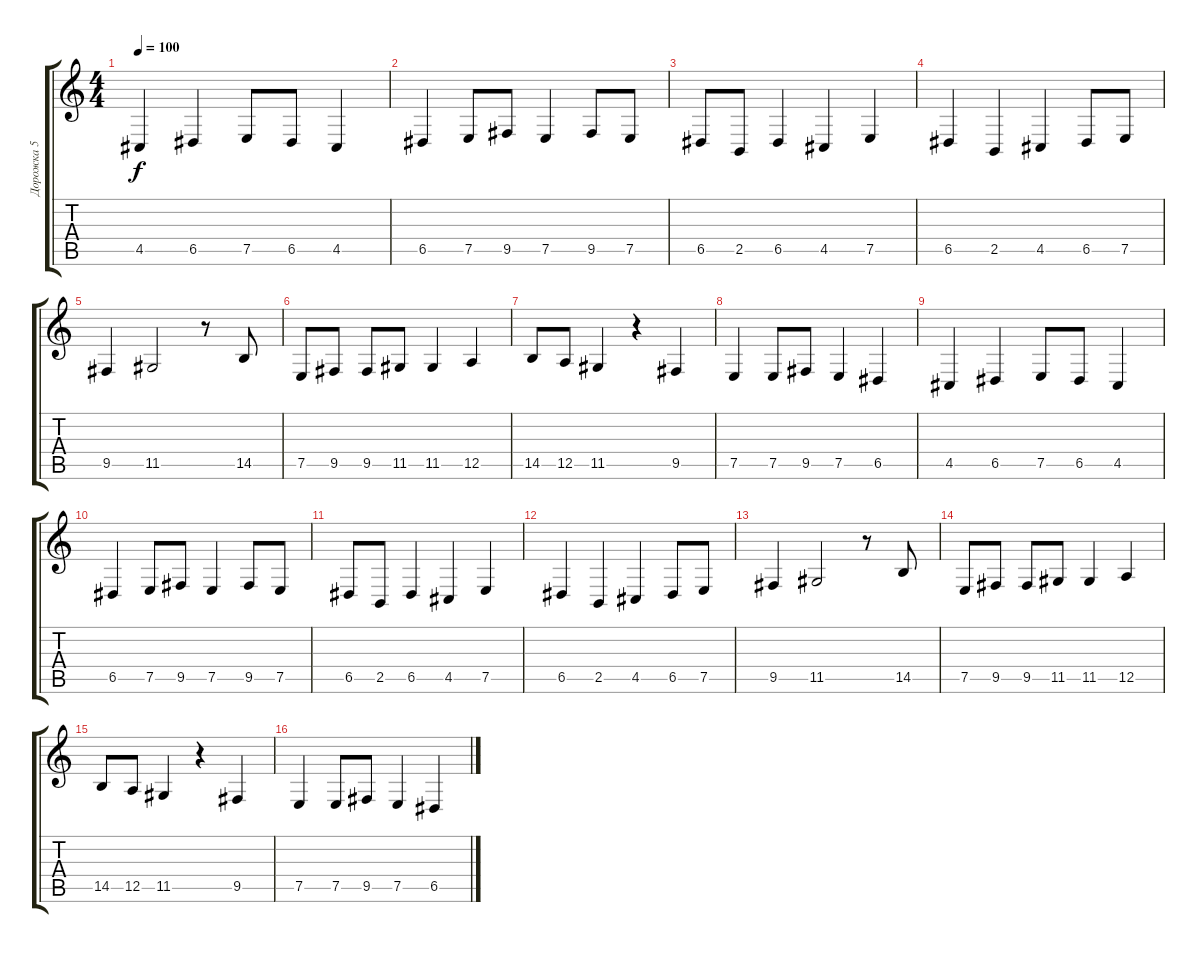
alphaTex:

\track ("Дорожка 5" "Дорожка 5") {instrument musicbox}
\staff {score tabs}
\tuning (E4 B3 G3 D3 A2 E2) {hide}
\ts (4 4)
\tempo 100
\clef g2
\ks c
4.5.4{dy f} 6.5.4 7.5.8 6.5.8 4.5.4 |
6.5.4 7.5.8 9.5.8 7.5.4 9.5.8 7.5.8 |
6.5.8 2.5.8 6.5.4 4.5.4 7.5.4 |
6.5.4 2.5.4 4.5.4 6.5.8 7.5.8 |
9.5.4 11.5.2 r.8 14.5.8 |
7.5.8 9.5.8 9.5.8 11.5.8 11.5.4 12.5.4 |
14.5.8 12.5.8 11.5.4 r.4 9.5.4 |
7.5.4 7.5.8 9.5.8 7.5.4 6.5.4 |
4.5.4 6.5.4 7.5.8 6.5.8 4.5.4 |
6.5.4 7.5.8 9.5.8 7.5.4 9.5.8 7.5.8 |
6.5.8 2.5.8 6.5.4 4.5.4 7.5.4 |
6.5.4 2.5.4 4.5.4 6.5.8 7.5.8 |
9.5.4 11.5.2 r.8 14.5.8 |
7.5.8 9.5.8 9.5.8 11.5.8 11.5.4 12.5.4 |
14.5.8 12.5.8 11.5.4 r.4 9.5.4 |
7.5.4 7.5.8 9.5.8 7.5.4 6.5.4
